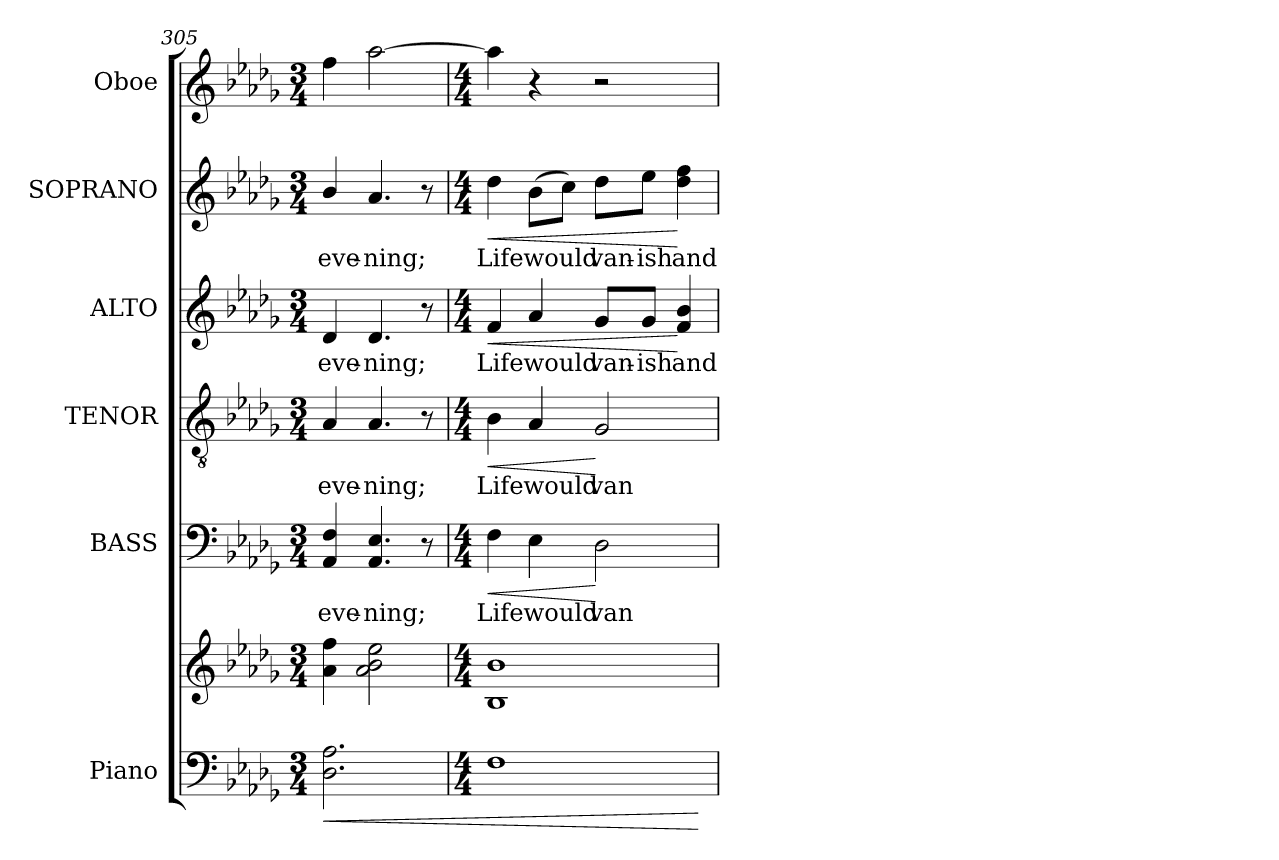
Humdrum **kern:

**kern	**kern	**dynam	**kern	**text	**dynam	**kern	**text	**dynam	**kern	**text	**dynam	**kern	**text	**dynam	**kern
*part6	*part6	*part6	*part5	*part5	*part5	*part4	*part4	*part4	*part3	*part3	*part3	*part2	*part2	*part2	*part1
*staff7	*staff6	*staff6/7	*staff5	*staff5	*staff5	*staff4	*staff4	*staff4	*staff3	*staff3	*staff3	*staff2	*staff2	*staff2	*staff1
*I"Piano	*	*	*I"BASS	*	*	*I"TENOR	*	*	*I"ALTO	*	*	*I"SOPRANO	*	*	*I"Oboe
*I'Pno.	*	*	*I'B.	*	*	*I'T.	*	*	*I'A.	*	*	*I'S.	*	*	*I'Ob.
*clefF4	*clefG2	*	*clefF4	*	*	*clefGv2	*	*	*clefG2	*	*	*clefG2	*	*	*clefG2
*	*	*	*	*	*	*ITrd7c12	*	*	*	*	*	*	*	*	*
*k[b-e-a-d-g-]	*k[b-e-a-d-g-]	*	*k[b-e-a-d-g-]	*	*	*k[b-e-a-d-g-]	*	*	*k[b-e-a-d-g-]	*	*	*k[b-e-a-d-g-]	*	*	*k[b-e-a-d-g-]
*D-:	*D-:	*	*D-:	*	*	*D-:	*	*	*D-:	*	*	*D-:	*	*	*D-:
*M3/4	*M3/4	*	*M3/4	*	*	*M3/4	*	*	*M3/4	*	*	*M3/4	*	*	*M3/4
=305	=305	=305	=305	=305	=305	=305	=305	=305	=305	=305	=305	=305	=305	=305	=305
!	!	!LO:HP:b=2	!	!	!	!	!	!	!	!	!	!	!	!	!
!	!	!	!	!LO:LY:b:color=#000000	!	!	!	!	!	!	!	!	!	!	!
!	!	!	!	!	!	!	!LO:LY:b:color=#000000	!	!	!	!	!	!	!	!
!	!	!	!	!	!	!	!	!	!	!LO:LY:b:color=#000000	!	!	!	!	!
!	!	!	!	!	!	!	!	!	!	!	!	!	!LO:LY:b:color=#000000	!	!
2.D-i\ 2.A-i	4a-i\ 4ffi	<	4AA-i/ 4Fi	eve-	.	4AA-i/	eve-	.	4d-i/	eve-	.	4b-i/	eve-	.	4ffi\
!	!	!	!	!LO:LY:b:color=#000000	!	!	!	!	!	!	!	!	!	!	!
!	!	!	!	!	!	!	!LO:LY:b:color=#000000	!	!	!	!	!	!	!	!
!	!	!	!	!	!	!	!	!	!	!LO:LY:b:color=#000000	!	!	!	!	!
!	!	!	!	!	!	!	!	!	!	!	!	!	!LO:LY:b:color=#000000	!	!
.	2a-i\ 2b-i 2ee-i	.	4.AA-i/ 4.E-i	-ning;	.	4.AA-i/	-ning;	.	4.d-i/	-ning;	.	4.a-i/	-ning;	.	[2aa-i\
.	.	.	8r	.	.	8r	.	.	8r	.	.	8r	.	.	.
=306	=306	=306	=306	=306	=306	=306	=306	=306	=306	=306	=306	=306	=306	=306	=306
*M4/4	*M4/4	*	*M4/4	*	*	*M4/4	*	*	*M4/4	*	*	*M4/4	*	*	*M4/4
!	!	!	!	!LO:LY:b:color=#000000	!LO:HP:b	!	!	!	!	!	!	!	!	!	!
!	!	!	!	!	!	!	!LO:LY:b:color=#000000	!LO:HP:b	!	!	!	!	!	!	!
!	!	!	!	!	!	!	!	!	!	!LO:LY:b:color=#000000	!LO:HP:b	!	!	!	!
!	!	!	!	!	!	!	!	!	!	!	!	!	!LO:LY:b:color=#000000	!LO:HP:b	!
1Fi	1B-i 1b-i	.	4Fi\	Life	<	4BB-i\	Life	<	4fi/	Life	<	4dd-i\	Life	<	4aa-i\]
!	!	!	!	!LO:LY:b:color=#000000	!	!	!	!	!	!	!	!	!	!	!
!	!	!	!	!	!	!	!LO:LY:b:color=#000000	!	!	!	!	!	!	!	!
!	!	!	!	!	!	!	!	!	!	!LO:LY:b:color=#000000	!	!	!	!	!
!	!	!	!	!	!	!	!	!	!	!	!	!	!LO:LY:b:color=#000000	!	!
.	.	.	4E-i\	would	.	4AA-i/	would	.	4a-i/	would	.	(8b-i\L	would	.	4r
.	.	.	.	.	.	.	.	.	.	.	.	8cci\J)	.	.	.
!	!	!	!	!LO:LY:b:color=#000000	!	!	!	!	!	!	!	!	!	!	!
!	!	!	!	!	!	!	!LO:LY:b:color=#000000	!	!	!	!	!	!	!	!
!	!	!	!	!	!	!	!	!	!	!LO:LY:b:color=#000000	!	!	!	!	!
!	!	!	!	!	!	!	!	!	!	!	!	!	!LO:LY:b:color=#000000	!	!
.	.	.	2D-i\	van-	[	2GG-i/	van-	[	8g-i/L	van-	.	8dd-i\L	van-	.	2r
!	!	!	!	!	!	!	!	!	!	!LO:LY:b:color=#000000	!	!	!	!	!
!	!	!	!	!	!	!	!	!	!	!	!	!	!LO:LY:b:color=#000000	!	!
.	.	.	.	.	.	.	.	.	8g-i/J	-ish	.	8ee-i\J	-ish	.	.
!	!	!	!	!	!	!	!	!	!	!LO:LY:b:color=#000000	!	!	!	!	!
!	!	!	!	!	!	!	!	!	!	!	!	!	!LO:LY:b:color=#000000	!	!
.	.	.	.	.	.	.	.	.	4fi/ 4b-i	and	[	4dd-i\ 4ffi	and	[	.
.	.	[	.	.	.	.	.	.	.	.	.	.	.	.	.
=	=	=	=	=	=	=	=	=	=	=	=	=	=	=	=
*-	*-	*-	*-	*-	*-	*-	*-	*-	*-	*-	*-	*-	*-	*-	*-
